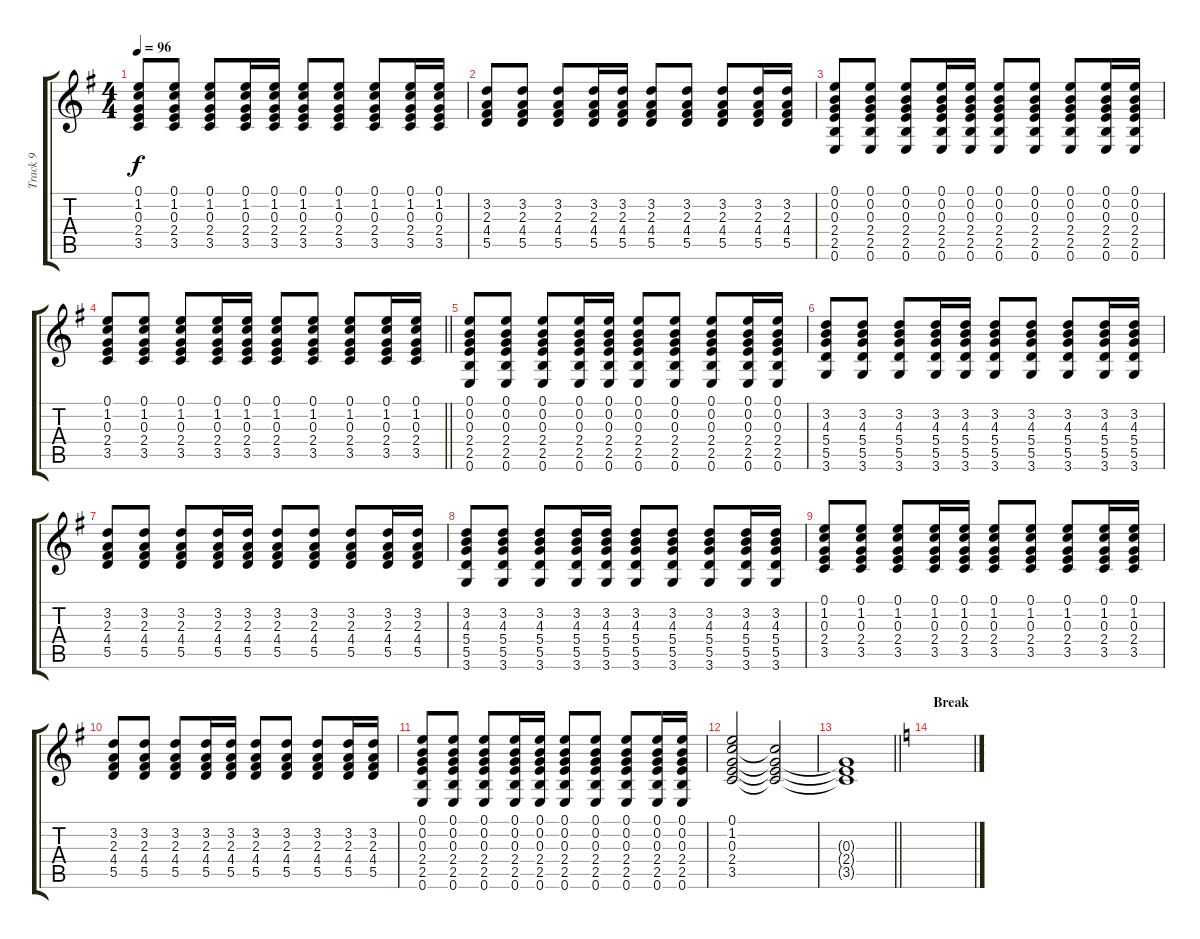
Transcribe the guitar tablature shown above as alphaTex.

\track ("Track 9" "Track 9") {instrument overdrivenguitar}
\staff {score tabs}
\tuning (E4 B3 G3 D3 A2 E2) {hide}
\ts (4 4)
\tempo 96
\clef g2
\ks g
(0.1 1.2 0.3 2.4 3.5).8{dy f} (0.1 1.2 0.3 2.4 3.5).8 (0.1 1.2 0.3 2.4 3.5).8 (0.1 1.2 0.3 2.4 3.5).16 (0.1 1.2 0.3 2.4 3.5).16 (0.1 1.2 0.3 2.4 3.5).8 (0.1 1.2 0.3 2.4 3.5).8 (0.1 1.2 0.3 2.4 3.5).8 (0.1 1.2 0.3 2.4 3.5).16 (0.1 1.2 0.3 2.4 3.5).16 |
(3.2 2.3 4.4 5.5).8 (3.2 2.3 4.4 5.5).8 (3.2 2.3 4.4 5.5).8 (3.2 2.3 4.4 5.5).16 (3.2 2.3 4.4 5.5).16 (3.2 2.3 4.4 5.5).8 (3.2 2.3 4.4 5.5).8 (3.2 2.3 4.4 5.5).8 (3.2 2.3 4.4 5.5).16 (3.2 2.3 4.4 5.5).16 |
(0.1 0.2 0.3 2.4 2.5 0.6).8 (0.1 0.2 0.3 2.4 2.5 0.6).8 (0.1 0.2 0.3 2.4 2.5 0.6).8 (0.1 0.2 0.3 2.4 2.5 0.6).16 (0.1 0.2 0.3 2.4 2.5 0.6).16 (0.1 0.2 0.3 2.4 2.5 0.6).8 (0.1 0.2 0.3 2.4 2.5 0.6).8 (0.1 0.2 0.3 2.4 2.5 0.6).8 (0.1 0.2 0.3 2.4 2.5 0.6).16 (0.1 0.2 0.3 2.4 2.5 0.6).16 |
\barLineRight lightlight
(0.1 1.2 0.3 2.4 3.5).8 (0.1 1.2 0.3 2.4 3.5).8 (0.1 1.2 0.3 2.4 3.5).8 (0.1 1.2 0.3 2.4 3.5).16 (0.1 1.2 0.3 2.4 3.5).16 (0.1 1.2 0.3 2.4 3.5).8 (0.1 1.2 0.3 2.4 3.5).8 (0.1 1.2 0.3 2.4 3.5).8 (0.1 1.2 0.3 2.4 3.5).16 (0.1 1.2 0.3 2.4 3.5).16 |
\section ("" "")
(0.1 0.2 0.3 2.4 2.5 0.6).8 (0.1 0.2 0.3 2.4 2.5 0.6).8 (0.1 0.2 0.3 2.4 2.5 0.6).8 (0.1 0.2 0.3 2.4 2.5 0.6).16 (0.1 0.2 0.3 2.4 2.5 0.6).16 (0.1 0.2 0.3 2.4 2.5 0.6).8 (0.1 0.2 0.3 2.4 2.5 0.6).8 (0.1 0.2 0.3 2.4 2.5 0.6).8 (0.1 0.2 0.3 2.4 2.5 0.6).16 (0.1 0.2 0.3 2.4 2.5 0.6).16 |
(3.2 4.3 5.4 5.5 3.6).8 (3.2 4.3 5.4 5.5 3.6).8 (3.2 4.3 5.4 5.5 3.6).8 (3.2 4.3 5.4 5.5 3.6).16 (3.2 4.3 5.4 5.5 3.6).16 (3.2 4.3 5.4 5.5 3.6).8 (3.2 4.3 5.4 5.5 3.6).8 (3.2 4.3 5.4 5.5 3.6).8 (3.2 4.3 5.4 5.5 3.6).16 (3.2 4.3 5.4 5.5 3.6).16 |
(3.2 2.3 4.4 5.5).8 (3.2 2.3 4.4 5.5).8 (3.2 2.3 4.4 5.5).8 (3.2 2.3 4.4 5.5).16 (3.2 2.3 4.4 5.5).16 (3.2 2.3 4.4 5.5).8 (3.2 2.3 4.4 5.5).8 (3.2 2.3 4.4 5.5).8 (3.2 2.3 4.4 5.5).16 (3.2 2.3 4.4 5.5).16 |
(3.2 4.3 5.4 5.5 3.6).8 (3.2 4.3 5.4 5.5 3.6).8 (3.2 4.3 5.4 5.5 3.6).8 (3.2 4.3 5.4 5.5 3.6).16 (3.2 4.3 5.4 5.5 3.6).16 (3.2 4.3 5.4 5.5 3.6).8 (3.2 4.3 5.4 5.5 3.6).8 (3.2 4.3 5.4 5.5 3.6).8 (3.2 4.3 5.4 5.5 3.6).16 (3.2 4.3 5.4 5.5 3.6).16 |
(0.1 1.2 0.3 2.4 3.5).8 (0.1 1.2 0.3 2.4 3.5).8 (0.1 1.2 0.3 2.4 3.5).8 (0.1 1.2 0.3 2.4 3.5).16 (0.1 1.2 0.3 2.4 3.5).16 (0.1 1.2 0.3 2.4 3.5).8 (0.1 1.2 0.3 2.4 3.5).8 (0.1 1.2 0.3 2.4 3.5).8 (0.1 1.2 0.3 2.4 3.5).16 (0.1 1.2 0.3 2.4 3.5).16 |
(3.2 2.3 4.4 5.5).8 (3.2 2.3 4.4 5.5).8 (3.2 2.3 4.4 5.5).8 (3.2 2.3 4.4 5.5).16 (3.2 2.3 4.4 5.5).16 (3.2 2.3 4.4 5.5).8 (3.2 2.3 4.4 5.5).8 (3.2 2.3 4.4 5.5).8 (3.2 2.3 4.4 5.5).16 (3.2 2.3 4.4 5.5).16 |
(0.1 0.2 0.3 2.4 2.5 0.6).8 (0.1 0.2 0.3 2.4 2.5 0.6).8 (0.1 0.2 0.3 2.4 2.5 0.6).8 (0.1 0.2 0.3 2.4 2.5 0.6).16 (0.1 0.2 0.3 2.4 2.5 0.6).16 (0.1 0.2 0.3 2.4 2.5 0.6).8 (0.1 0.2 0.3 2.4 2.5 0.6).8 (0.1 0.2 0.3 2.4 2.5 0.6).8 (0.1 0.2 0.3 2.4 2.5 0.6).16 (0.1 0.2 0.3 2.4 2.5 0.6).16 |
(0.1 1.2 0.3 2.4 3.5).2 (1.2{t} 0.3{t} 2.4{t} 3.5{t}).2 |
\barLineRight lightlight
(0.3{t} 2.4{t} 3.5{t}).1 |
\section ("" "Break")
\ks c
